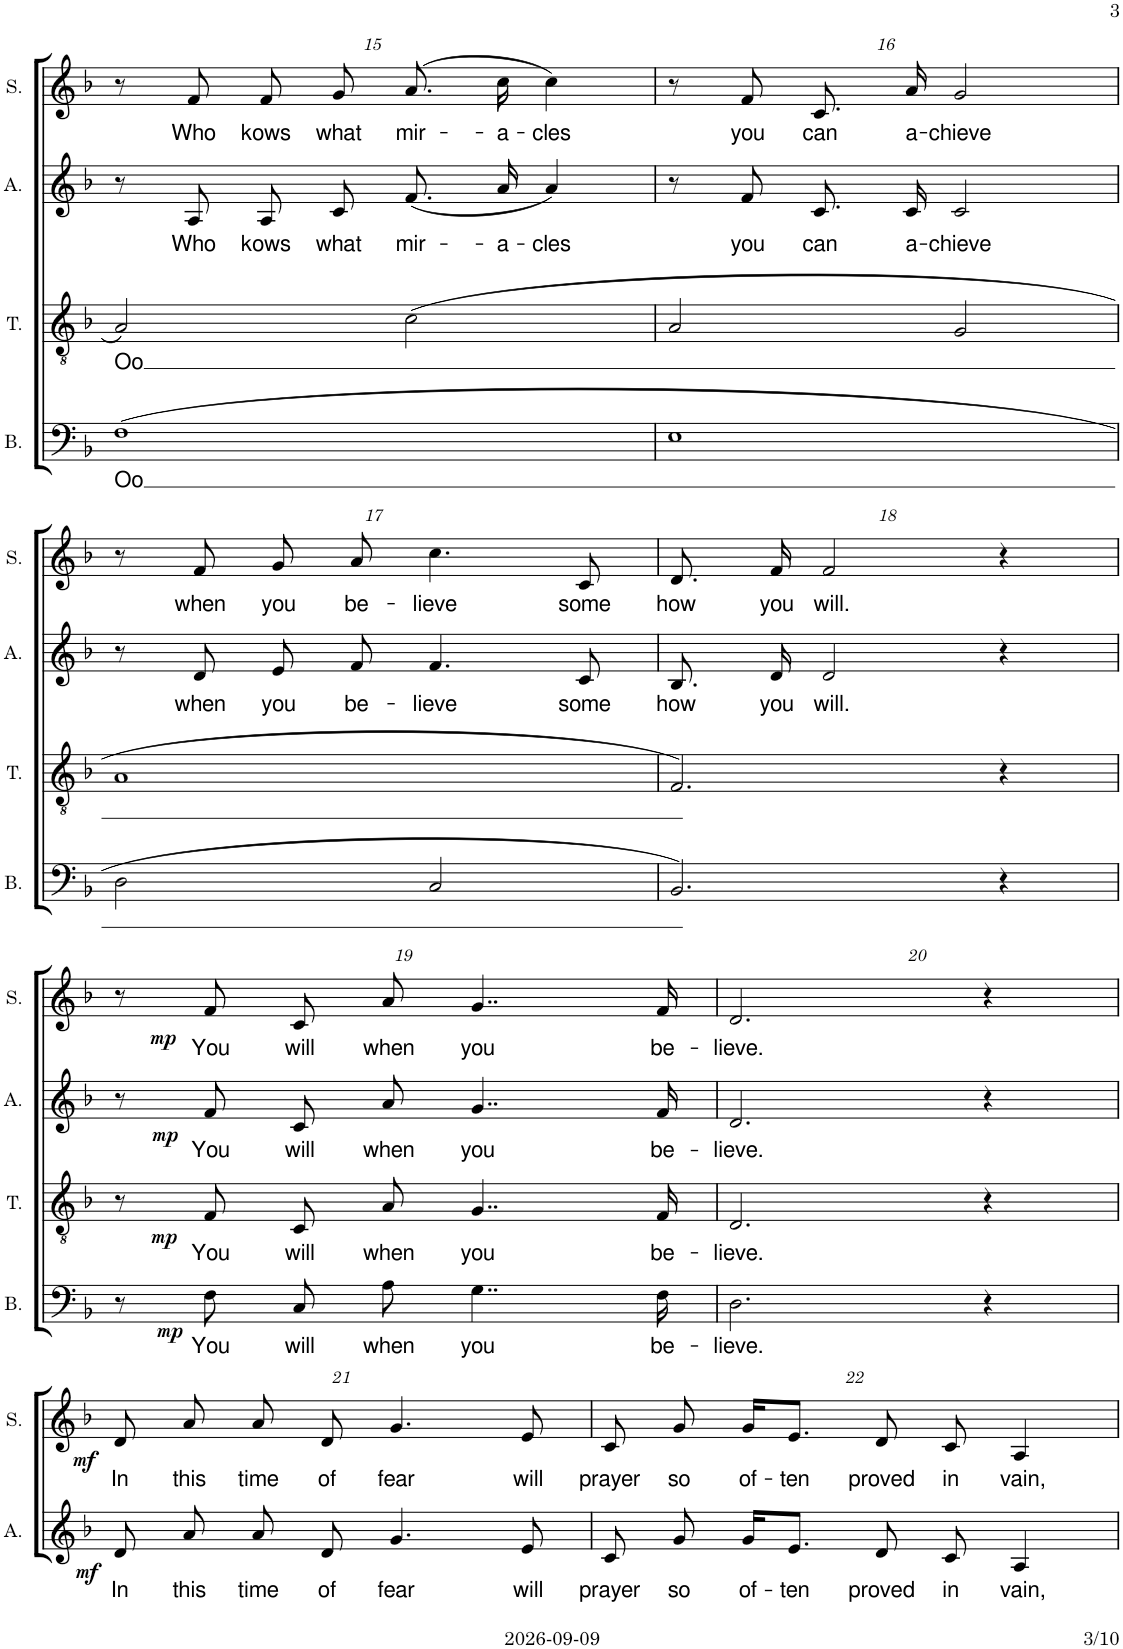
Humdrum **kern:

**kern	**text	**dynam	**kern	**text	**dynam	**kern	**text	**dynam	**kern	**text	**dynam
*part4	*part4	*part4	*part3	*part3	*part3	*part2	*part2	*part2	*part1	*part1	*part1
*staff4	*staff4	*staff4	*staff3	*staff3	*staff3	*staff2	*staff2	*staff2	*staff1	*staff1	*staff1
*I"Bass	*	*	*I"Tenor	*	*	*I"Alto	*	*	*I"Soprano	*	*
*I'B.	*	*	*I'T.	*	*	*I'A.	*	*	*I'S.	*	*
!!LO:PB:g=z
*clefF4	*	*	*clefGv2	*	*	*clefG2	*	*	*clefG2	*	*
*k[b-]	*	*	*k[b-]	*	*	*k[b-]	*	*	*k[b-]	*	*
*M4/4	*	*	*M4/4	*	*	*M4/4	*	*	*M4/4	*	*
=15	=15	=15	=15	=15	=15	=15	=15	=15	=15	=15	=15
!	!LO:LY:b	!	!	!LO:LY:b	!	!	!	!	!	!	!
(1F	Oo	.	2A/	Oo	.	8r	.	.	8r	.	.
!	!	!	!	!	!	!	!LO:LY:b	!	!	!LO:LY:b	!
.	.	.	.	.	.	8A/	Who	.	8f/	Who	.
!	!	!	!	!	!	!	!LO:LY:b	!	!	!LO:LY:b	!
.	.	.	.	.	.	8A/	kows	.	8f/	kows	.
!	!	!	!	!	!	!	!LO:LY:b	!	!	!LO:LY:b	!
.	.	.	.	.	.	8c/	what	.	8g/	what	.
!	!	!	!	!	!	!	!LO:LY:b	!	!	!LO:LY:b	!
.	.	.	(2c\	.	.	(8.f/	mir-	.	(8.a/	mir-	.
!	!	!	!	!	!	!	!LO:LY:b	!	!	!LO:LY:b	!
.	.	.	.	.	.	16a/	-a-	.	16cc\	-a-	.
!	!	!	!	!	!	!	!LO:LY:b	!	!	!LO:LY:b	!
.	.	.	.	.	.	4a/)	-cles	.	4cc\)	-cles	.
=16	=16	=16	=16	=16	=16	=16	=16	=16	=16	=16	=16
1E	.	.	2A/	.	.	8r	.	.	8r	.	.
!	!	!	!	!	!	!	!LO:LY:b	!	!	!LO:LY:b	!
.	.	.	.	.	.	8f/	you	.	8f/	you	.
!	!	!	!	!	!	!	!LO:LY:b	!	!	!LO:LY:b	!
.	.	.	.	.	.	8.c/	can	.	8.c/	can	.
!	!	!	!	!	!	!	!LO:LY:b	!	!	!LO:LY:b	!
.	.	.	.	.	.	16c/	a-	.	16a/	a-	.
!	!	!	!	!	!	!	!LO:LY:b	!	!	!LO:LY:b	!
.	.	.	2G/	.	.	2c/	-chieve	.	2g/	-chieve	.
!!LO:LB:g=z
=17	=17	=17	=17	=17	=17	=17	=17	=17	=17	=17	=17
2D\	.	.	1A	.	.	8r	.	.	8r	.	.
!	!	!	!	!	!	!	!LO:LY:b	!	!	!LO:LY:b	!
.	.	.	.	.	.	8d/	when	.	8f/	when	.
!	!	!	!	!	!	!	!LO:LY:b	!	!	!LO:LY:b	!
.	.	.	.	.	.	8e/	you	.	8g/	you	.
!	!	!	!	!	!	!	!LO:LY:b	!	!	!LO:LY:b	!
.	.	.	.	.	.	8f/	be-	.	8a/	be-	.
!	!	!	!	!	!	!	!LO:LY:b	!	!	!LO:LY:b	!
2C/	.	.	.	.	.	4.f/	-lieve	.	4.cc\	-lieve	.
!	!	!	!	!	!	!	!LO:LY:b	!	!	!LO:LY:b	!
.	.	.	.	.	.	8c/	some	.	8c/	some	.
=18	=18	=18	=18	=18	=18	=18	=18	=18	=18	=18	=18
!	!	!	!	!	!	!	!LO:LY:b	!	!	!LO:LY:b	!
2.BB-/)	.	.	2.F/)	.	.	8.B-/	how	.	8.d/	how	.
!	!	!	!	!	!	!	!LO:LY:b	!	!	!LO:LY:b	!
.	.	.	.	.	.	16d/	you	.	16f/	you	.
!	!	!	!	!	!	!	!LO:LY:b	!	!	!LO:LY:b	!
.	.	.	.	.	.	2d/	will.	.	2f/	will.	.
4r	.	.	4r	.	.	4r	.	.	4r	.	.
!!LO:LB:g=z
=19	=19	=19	=19	=19	=19	=19	=19	=19	=19	=19	=19
8r	.	.	8r	.	.	8r	.	.	8r	.	.
!	!LO:LY:b	!LO:DY:b	!	!LO:LY:b	!LO:DY:b	!	!LO:LY:b	!LO:DY:b	!	!LO:LY:b	!LO:DY:b
8F\	You	mp	8F/	You	mp	8f/	You	mp	8f/	You	mp
!	!LO:LY:b	!	!	!LO:LY:b	!	!	!LO:LY:b	!	!	!LO:LY:b	!
8C\L	will	.	8C/L	will	.	8c/	will	.	8c/	will	.
!	!LO:LY:b	!	!	!LO:LY:b	!	!	!LO:LY:b	!	!	!LO:LY:b	!
8A\J	when	.	8A/J	when	.	8a/	when	.	8a/	when	.
!	!LO:LY:b	!	!	!LO:LY:b	!	!	!LO:LY:b	!	!	!LO:LY:b	!
4..G\	you	.	4..G/	you	.	4..g/	you	.	4..g/	you	.
!	!LO:LY:b	!	!	!LO:LY:b	!	!	!LO:LY:b	!	!	!LO:LY:b	!
16F\	be-	.	16F/	be-	.	16f/	be-	.	16f/	be-	.
=20	=20	=20	=20	=20	=20	=20	=20	=20	=20	=20	=20
!	!LO:LY:b	!	!	!LO:LY:b	!	!	!LO:LY:b	!	!	!LO:LY:b	!
2.D\	-lieve.	.	2.D/	-lieve.	.	2.d/	-lieve.	.	2.d/	-lieve.	.
4r	.	.	4r	.	.	4r	.	.	4r	.	.
!!LO:LB:g=z
=21	=21	=21	=21	=21	=21	=21	=21	=21	=21	=21	=21
!	!	!	!	!	!	!	!LO:LY:b	!LO:DY:b	!	!LO:LY:b	!LO:DY:b
1r	.	.	1r	.	.	8d/	In	mf	8d/	In	mf
!	!	!	!	!	!	!	!LO:LY:b	!	!	!LO:LY:b	!
.	.	.	.	.	.	8a/	this	.	8a/	this	.
!	!	!	!	!	!	!	!LO:LY:b	!	!	!LO:LY:b	!
.	.	.	.	.	.	8a/	time	.	8a/	time	.
!	!	!	!	!	!	!	!LO:LY:b	!	!	!LO:LY:b	!
.	.	.	.	.	.	8d/	of	.	8d/	of	.
!	!	!	!	!	!	!	!LO:LY:b	!	!	!LO:LY:b	!
.	.	.	.	.	.	4.g/	fear	.	4.g/	fear	.
!	!	!	!	!	!	!	!LO:LY:b	!	!	!LO:LY:b	!
.	.	.	.	.	.	8e/	will	.	8e/	will	.
=22	=22	=22	=22	=22	=22	=22	=22	=22	=22	=22	=22
!	!	!	!	!	!	!	!LO:LY:b	!	!	!LO:LY:b	!
1r	.	.	1r	.	.	8c/	prayer	.	8c/	prayer	.
!	!	!	!	!	!	!	!LO:LY:b	!	!	!LO:LY:b	!
.	.	.	.	.	.	8g/	so	.	8g/	so	.
!	!	!	!	!	!	!	!LO:LY:b	!	!	!LO:LY:b	!
.	.	.	.	.	.	16g/KL	of-	.	16g/KL	of-	.
!	!	!	!	!	!	!	!LO:LY:b	!	!	!LO:LY:b	!
.	.	.	.	.	.	8.e/J	-ten	.	8.e/J	-ten	.
!	!	!	!	!	!	!	!LO:LY:b	!	!	!LO:LY:b	!
.	.	.	.	.	.	8d/	proved	.	8d/	proved	.
!	!	!	!	!	!	!	!LO:LY:b	!	!	!LO:LY:b	!
.	.	.	.	.	.	8c/	in	.	8c/	in	.
!	!	!	!	!	!	!	!LO:LY:b	!	!	!LO:LY:b	!
.	.	.	.	.	.	4A/	vain,	.	4A/	vain,	.
=	=	=	=	=	=	=	=	=	=	=	=
*-	*-	*-	*-	*-	*-	*-	*-	*-	*-	*-	*-
